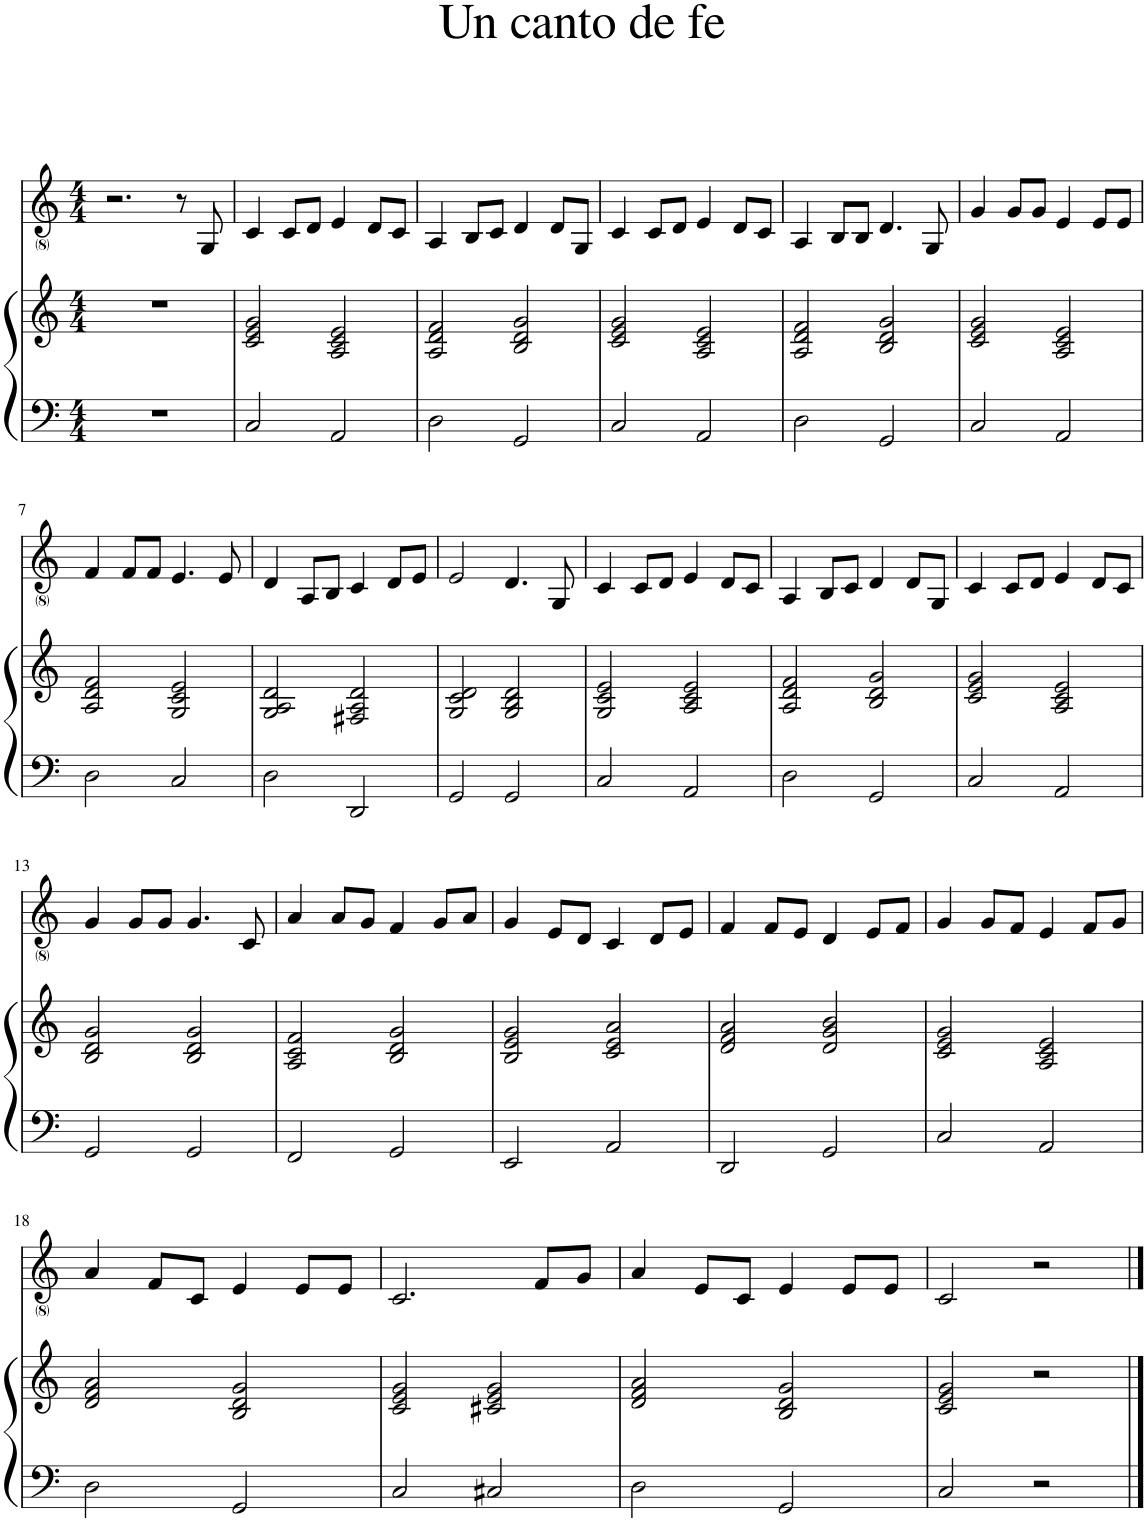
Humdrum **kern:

**kern	**kern	**kern
*part2	*part2	*part1
*staff3	*staff2	*staff1
*I"Piano	*	*I"Voice
*I'Pno	*	*
*clefF4	*clefG2	*clefG2
*k[]	*k[]	*k[]
*M4/4	*M4/4	*M4/4
=1	=1	=1
1r	1r	2.r
.	.	8r
.	.	8G/
=2	=2	=2
2C/	2c/ 2e/ 2g/	4c/
.	.	8c/L
.	.	8d/J
2AA/	2A/ 2c/ 2e/	4e/
.	.	8d/L
.	.	8c/J
=3	=3	=3
2D\	2A/ 2d/ 2f/	4A/
.	.	8B/L
.	.	8c/J
2GG/	2B/ 2d/ 2g/	4d/
.	.	8d/L
.	.	8G/J
=4	=4	=4
2C/	2c/ 2e/ 2g/	4c/
.	.	8c/L
.	.	8d/J
2AA/	2A/ 2c/ 2e/	4e/
.	.	8d/L
.	.	8c/J
=5	=5	=5
2D\	2A/ 2d/ 2f/	4A/
.	.	8B/L
.	.	8B/J
2GG/	2B/ 2d/ 2g/	4.d/
.	.	8G/
=6	=6	=6
2C/	2c/ 2e/ 2g/	4g/
.	.	8g/L
.	.	8g/J
2AA/	2A/ 2c/ 2e/	4e/
.	.	8e/L
.	.	8e/J
!!LO:LB:g=z
=7	=7	=7
2D\	2A/ 2d/ 2f/	4f/
.	.	8f/L
.	.	8f/J
2C/	2G/ 2c/ 2e/	4.e/
.	.	8e/
=8	=8	=8
2D\	2G/ 2A/ 2d/	4d/
.	.	8A/L
.	.	8B/J
2DD/	2F#X/ 2A/ 2d/	4c/
.	.	8d/L
.	.	8e/J
=9	=9	=9
2GG/	2G/ 2c/ 2d/	2e/
2GG/	2G/ 2B/ 2d/	4.d/
.	.	8G/
=10	=10	=10
2C/	2G/ 2c/ 2e/	4c/
.	.	8c/L
.	.	8d/J
2AA/	2A/ 2c/ 2e/	4e/
.	.	8d/L
.	.	8c/J
=11	=11	=11
2D\	2A/ 2d/ 2f/	4A/
.	.	8B/L
.	.	8c/J
2GG/	2B/ 2d/ 2g/	4d/
.	.	8d/L
.	.	8G/J
=12	=12	=12
2C/	2c/ 2e/ 2g/	4c/
.	.	8c/L
.	.	8d/J
2AA/	2A/ 2c/ 2e/	4e/
.	.	8d/L
.	.	8c/J
!!LO:LB:g=z
=13	=13	=13
2GG/	2B/ 2d/ 2g/	4g/
.	.	8g/L
.	.	8g/J
2GG/	2B/ 2d/ 2g/	4.g/
.	.	8c/
=14	=14	=14
2FF/	2A/ 2c/ 2f/	4a/
.	.	8a/L
.	.	8g/J
2GG/	2B/ 2d/ 2g/	4f/
.	.	8g/L
.	.	8a/J
=15	=15	=15
2EE/	2B/ 2e/ 2g/	4g/
.	.	8e/L
.	.	8d/J
2AA/	2c/ 2e/ 2a/	4c/
.	.	8d/L
.	.	8e/J
=16	=16	=16
2DD/	2d/ 2f/ 2a/	4f/
.	.	8f/L
.	.	8e/J
2GG/	2d/ 2g/ 2b/	4d/
.	.	8e/L
.	.	8f/J
=17	=17	=17
2C/	2c/ 2e/ 2g/	4g/
.	.	8g/L
.	.	8f/J
2AA/	2A/ 2c/ 2e/	4e/
.	.	8f/L
.	.	8g/J
!!LO:LB:g=z
=18	=18	=18
2D\	2d/ 2f/ 2a/	4a/
.	.	8f/L
.	.	8c/J
2GG/	2B/ 2d/ 2g/	4e/
.	.	8e/L
.	.	8e/J
=19	=19	=19
2C/	2c/ 2e/ 2g/	2.c/
2C#X/	2c#X/ 2e/ 2g/	.
.	.	8f/L
.	.	8g/J
=20	=20	=20
2D\	2d/ 2f/ 2a/	4a/
.	.	8e/L
.	.	8c/J
2GG/	2B/ 2d/ 2g/	4e/
.	.	8e/L
.	.	8e/J
=21	=21	=21
2C/	2c/ 2e/ 2g/	2c/
2r	2r	2r
==	==	==
*-	*-	*-
